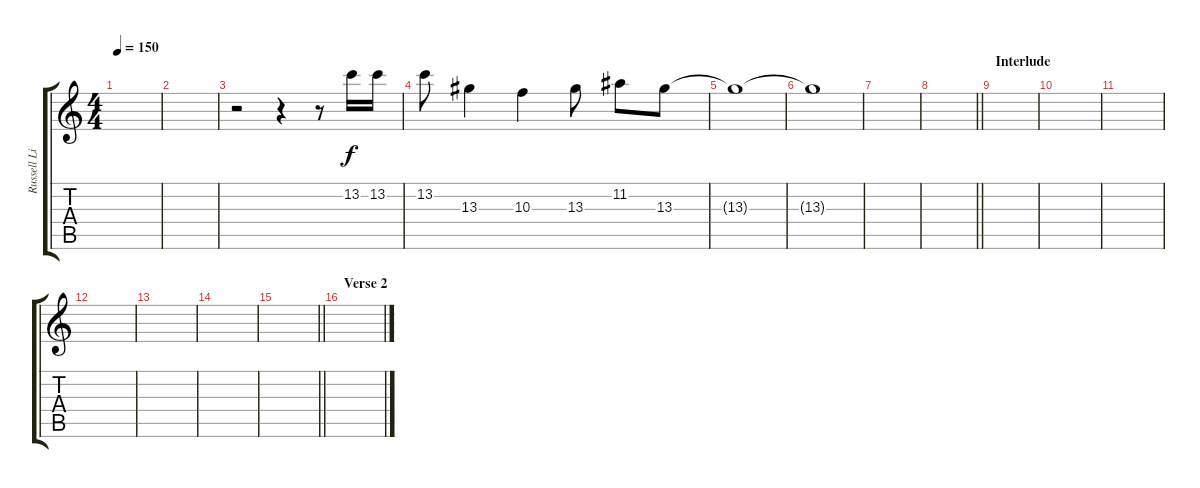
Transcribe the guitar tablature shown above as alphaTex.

\track ("Russell Lissack (2nd Guitar)" "Russell Li") {instrument overdrivenguitar}
\staff {score tabs}
\tuning (E4 B3 G3 D3 A2 E2) {hide}
\ts (4 4)
\tempo 150
\clef g2
\ks c
|
|
r.2 r.4 r.8 13.2.16 13.2.16 |
13.2.8 13.3.4 10.3.4 13.3.8 11.2.8 13.3.8 |
13.3{t}.1 |
13.3{t}.1 |
|
\barLineRight lightlight
|
\section ("" "Interlude")
|
|
|
|
|
|
\barLineRight lightlight
|
\section ("" "Verse 2")
